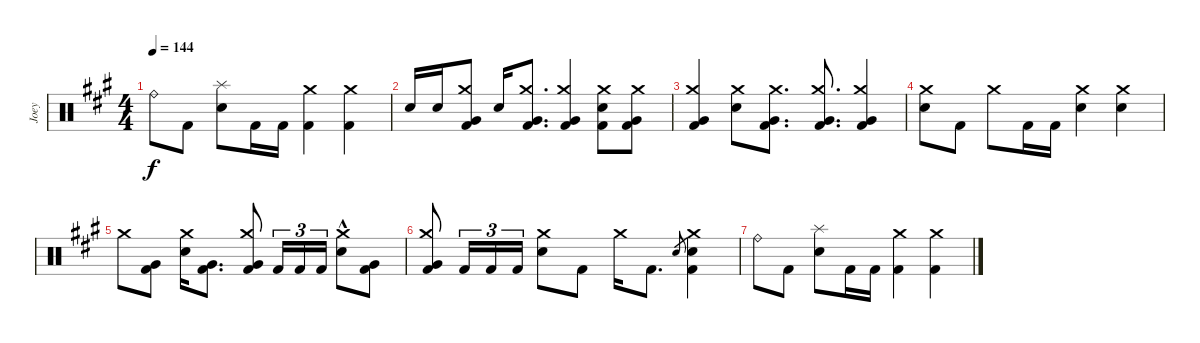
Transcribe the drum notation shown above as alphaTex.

\track ("Joey" "Joey") {instrument percussion}
\staff {score}
\articulation defaults
\ts (4 4)
\tempo 144
\clef neutral
\ks a "Ride (bell)".8{dy f} "Kick (hit) 2".8
("Splash (hit)" "Snare (hit) 2").8 "Kick (hit) 2".16 "Kick (hit) 2".16 ("Crash medium (hit)" "Kick (hit) 2").4 ("Crash medium (hit)" "Kick (hit) 2").4 |
"Snare (hit) 2".16 "Snare (hit) 2".16 ("Crash medium (hit)" "Very Low Tom (hit)" "Kick (hit) 2").8 "Snare (hit) 2".16 ("Crash medium (hit)" "Very Low Tom (hit)" "Kick (hit) 2").8{d} ("Crash medium (hit)" "Very Low Tom (hit)" "Kick (hit) 2").4 ("Snare (hit) 2" "Crash medium (hit)" "Kick (hit) 2").8 ("Crash medium (hit)" "Very Low Tom (hit)" "Kick (hit) 2").8 |
("Crash medium (hit)" "Very Low Tom (hit)" "Kick (hit) 2").4 ("Crash medium (hit)" "Snare (hit) 2").8 ("Crash medium (hit)" "Very Low Tom (hit)" "Kick (hit) 2").8{d} ("Crash medium (hit)" "Very Low Tom (hit)" "Kick (hit) 2").8{d} ("Crash medium (hit)" "Very Low Tom (hit)" "Kick (hit) 2").4 |
("Crash medium (hit)" "Snare (hit) 2").8 "Kick (hit) 2".8 "Crash medium (hit)".8 "Kick (hit) 2".16 "Kick (hit) 2".16 ("Crash medium (hit)" "Snare (hit) 2").4 ("Crash medium (hit)" "Snare (hit) 2").4 |
"Crash medium (hit)".8 ("Very Low Tom (hit)" "Kick (hit) 2").8 ("Crash medium (hit)" "Snare (hit) 2").16 ("Very Low Tom (hit)" "Kick (hit) 2").8{d} ("Crash medium (hit)" "Very Low Tom (hit)" "Kick (hit) 2").8 "Kick (hit) 2".16{tu (3 2)} "Kick (hit) 2".16{tu (3 2)} "Kick (hit) 2".16{tu (3 2)} ("Snare (hit) 2" "Crash medium (hit)"{hac}).8 ("Very Low Tom (hit)" "Kick (hit) 2").8 |
("Crash medium (hit)" "Very Low Tom (hit)" "Kick (hit) 2").8 "Kick (hit) 2".16{tu (3 2)} "Kick (hit) 2".16{tu (3 2)} "Kick (hit) 2".16{tu (3 2)} ("Crash medium (hit)" "Snare (hit) 2").8 "Kick (hit) 2".8 "Crash medium (hit)".16 "Kick (hit) 2".8{d} "Snare (hit)".8{gr} ("Crash medium (hit)" "Snare (hit) 2" "Kick (hit) 2").4 |
"Ride (bell)".8 "Kick (hit) 2".8 ("Splash (hit)" "Snare (hit) 2").8 "Kick (hit) 2".16 "Kick (hit) 2".16 ("Crash medium (hit)" "Kick (hit) 2").4 ("Crash medium (hit)" "Kick (hit) 2").4
